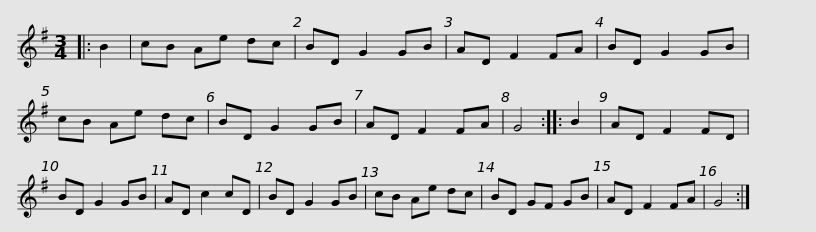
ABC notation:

X:1
L:1/8
M:3/4
I:linebreak $
K:G
V:1 treble
V:1
|: B2 | cB Ae dc | BD G2 GB | AD F2 FA | BD G2 GB | %5
 cB Ae dc | BD G2 GB | AD F2 FA | G4 :: B2 |$ %10
 AD F2 FD | BD G2 GB | AD c2 cD | BD G2 GB | cB Ae dc | %15
 BD GF GB | AD F2 FA | G4 :| %18
